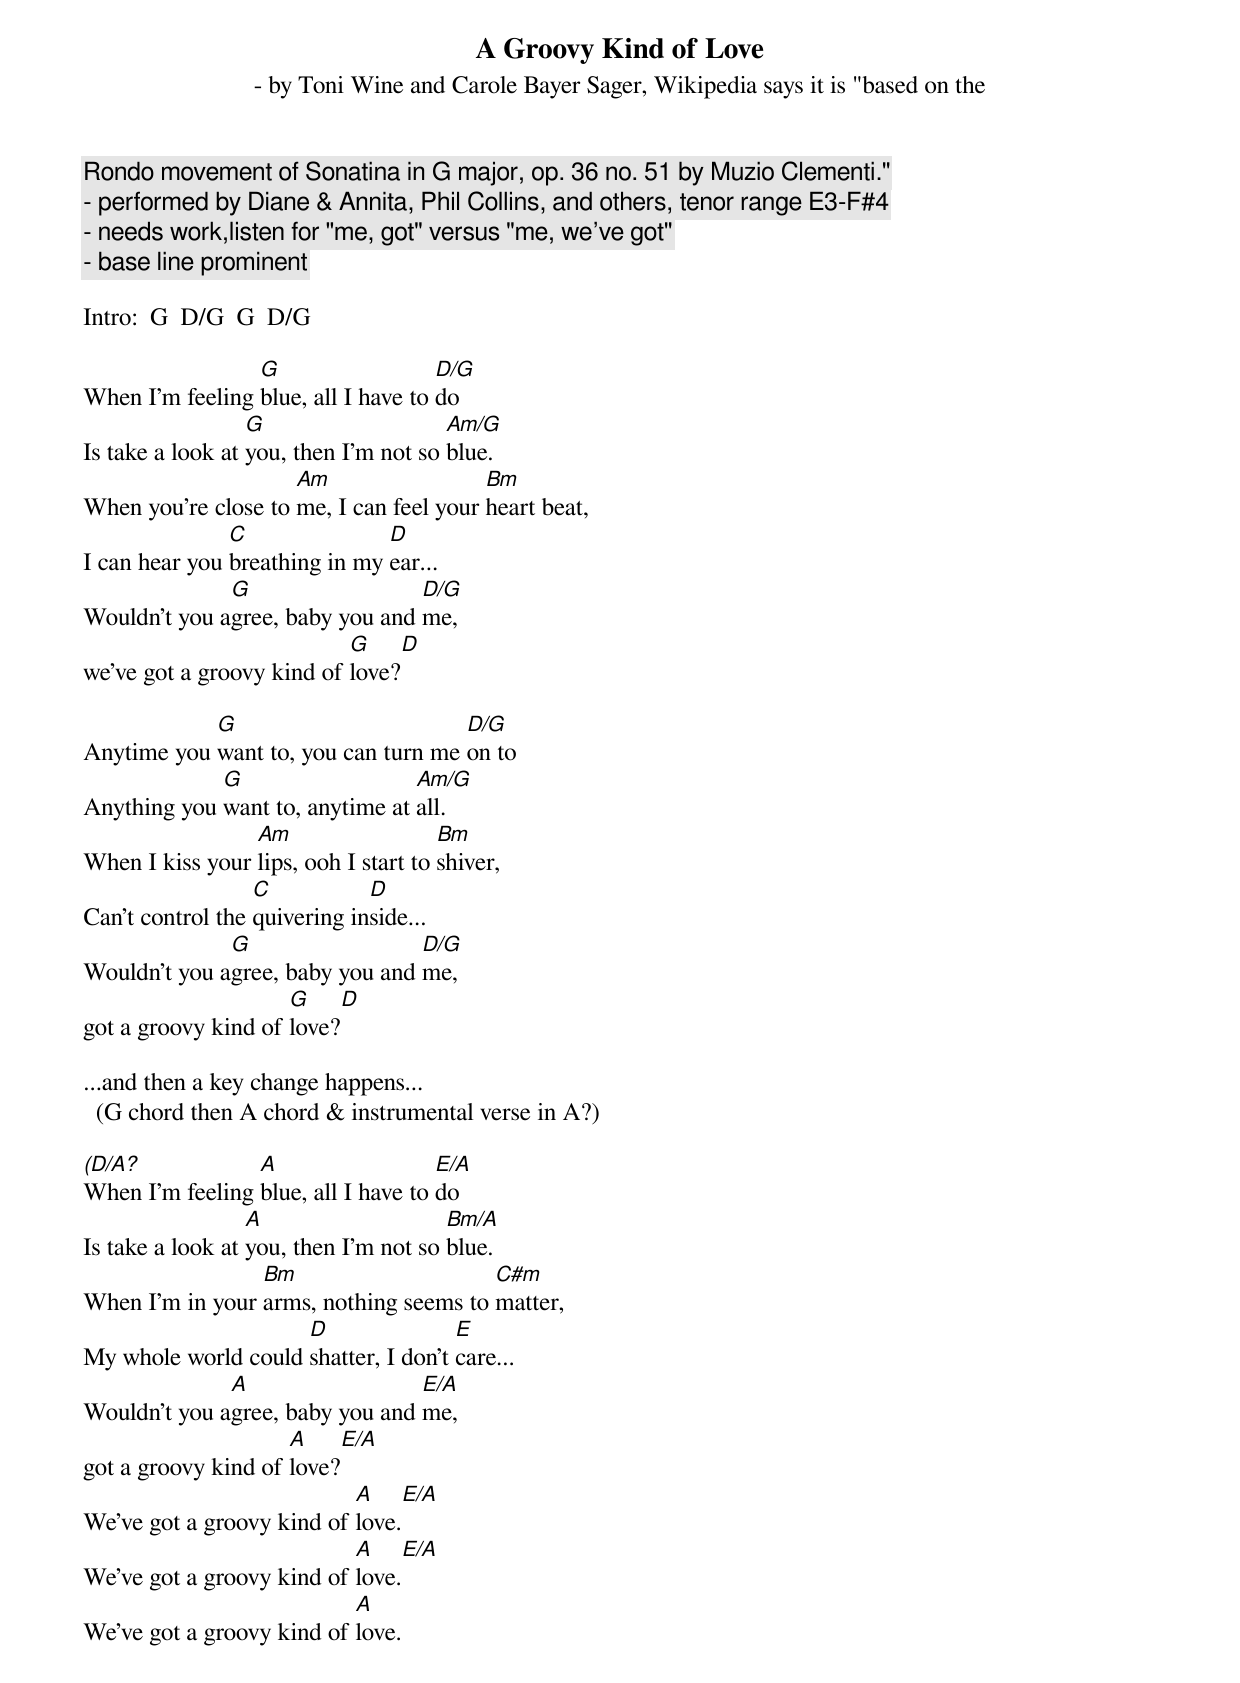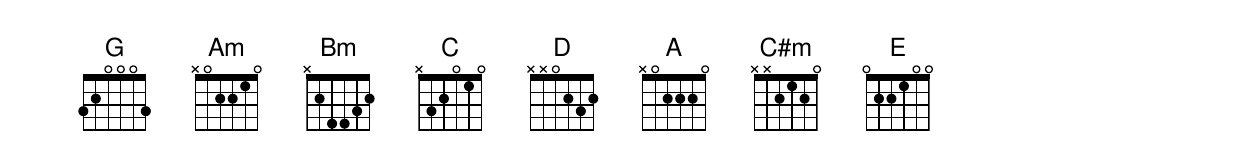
A Groovy Kind of Love
 - by Toni Wine and Carole Bayer Sager, Wikipedia says it is "based on the
   Rondo movement of Sonatina in G major, op. 36 no. 5[1] by Muzio Clementi."
 - performed by Diane & Annita, Phil Collins, and others, tenor range E3-F#4
 - needs work,listen for "me, got" versus "me, we've got"
 - base line prominent

Intro:  G  D/G  G  D/G

                 G                   D/G
When I'm feeling blue, all I have to do
                  G                    Am/G
Is take a look at you, then I'm not so blue.
                     Am                  Bm
When you're close to me, I can feel your heart beat,
               C               D
I can hear you breathing in my ear...
              G                  D/G
Wouldn't you agree, baby you and me,
                           G      D
we've got a groovy kind of love?

            G                        D/G
Anytime you want to, you can turn me on to
             G                   Am/G
Anything you want to, anytime at all.
                 Am                   Bm
When I kiss your lips, ooh I start to shiver,
                  C           D
Can't control the quivering inside...
              G                  D/G
Wouldn't you agree, baby you and me,
                     G      D
got a groovy kind of love?

...and then a key change happens...
  (G chord then A chord & instrumental verse in A?)

(D/A?            A                   E/A
When I'm feeling blue, all I have to do
                  A                    Bm/A
Is take a look at you, then I'm not so blue.
                 Bm                     C#m
When I'm in your arms, nothing seems to matter,
                     D                E
My whole world could shatter, I don't care...
              A                  E/A
Wouldn't you agree, baby you and me,
                     A      E/A
got a groovy kind of love?
                           A     E/A
We've got a groovy kind of love.
                           A     E/A
We've got a groovy kind of love.
                           A
We've got a groovy kind of love.
